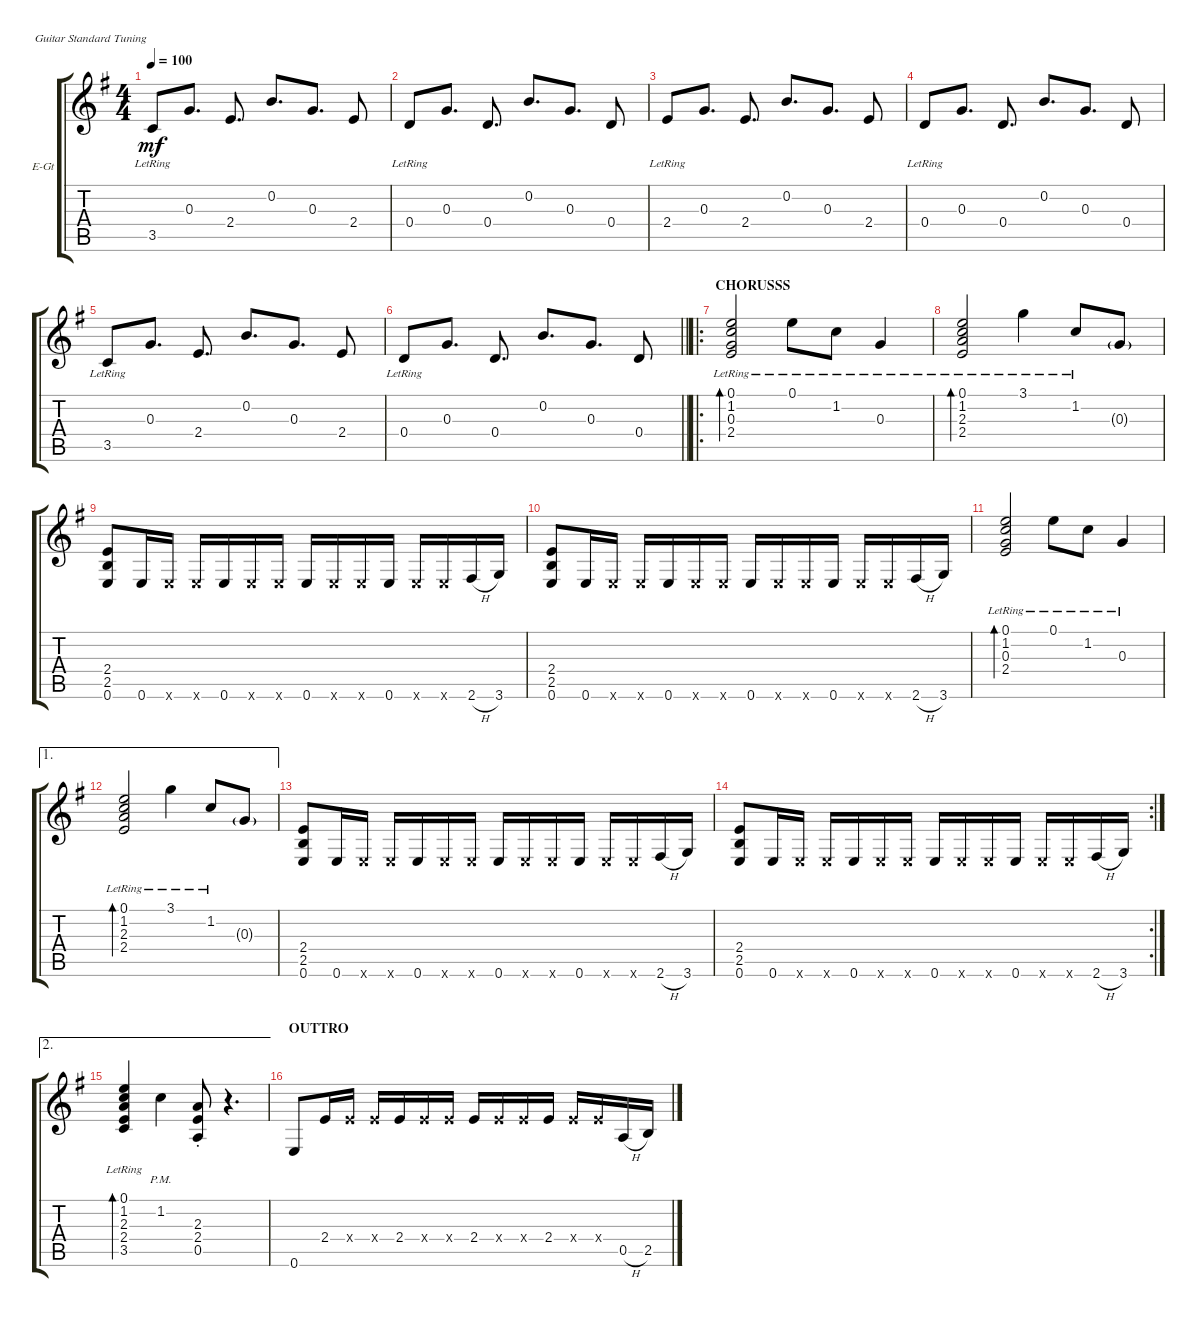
\bracketExtendMode groupsimilarinstruments
\firstSystemTrackNameOrientation horizontal
\otherSystemsTrackNameOrientation horizontal
\track ("EGitar left" "E-Gt") {instrument electricguitarjazz}
\staff {score tabs}
\tuning (E4 B3 G3 D3 A2 E2)
\ts (4 4)
\tempo 100
\clef g2
\ks eminor
3.5{lr}.8{dy mf} 0.3.8{d} 2.4.8{d} 0.2.8{d} 0.3.8{d} 2.4.8 |
0.4{lr}.8 0.3.8{d} 0.4.8{d} 0.2.8{d} 0.3.8{d} 0.4.8 |
2.4{lr}.8 0.3.8{d} 2.4.8{d} 0.2.8{d} 0.3.8{d} 2.4.8 |
0.4{lr}.8 0.3.8{d} 0.4.8{d} 0.2.8{d} 0.3.8{d} 0.4.8 |
3.5{lr}.8 0.3.8{d} 2.4.8{d} 0.2.8{d} 0.3.8{d} 2.4.8 |
\barLineRight lightlight
0.4{lr}.8 0.3.8{d} 0.4.8{d} 0.2.8{d} 0.3.8{d} 0.4.8 |
\ro
\section ("" "CHORUSSS")
(0.1{lr} 1.2{lr} 0.3{lr} 2.4{lr}).2{bd 240} 0.1{lr}.8 1.2{lr}.8 0.3{lr}.4 |
(0.1{lr} 1.2{lr} 2.3{lr} 2.4{lr}).2{bd 120} 3.1{lr}.4 1.2{lr}.8 0.3{g}.8 |
(0.6 2.5 2.4).8 0.6.16 0.6{x}.16 0.6{x}.16 0.6.16 0.6{x}.16 0.6{x}.16 0.6.16 0.6{x}.16 0.6{x}.16 0.6.16 0.6{x}.16 0.6{x}.16 2.6{h}.16 3.6.16 |
(0.6 2.5 2.4).8 0.6.16 0.6{x}.16 0.6{x}.16 0.6.16 0.6{x}.16 0.6{x}.16 0.6.16 0.6{x}.16 0.6{x}.16 0.6.16 0.6{x}.16 0.6{x}.16 2.6{h}.16 3.6.16 |
(0.1{lr} 1.2{lr} 0.3{lr} 2.4{lr}).2{bd 240} 0.1{lr}.8 1.2{lr}.8 0.3{lr}.4 |
\ae 1
(0.1{lr} 1.2{lr} 2.3{lr} 2.4{lr}).2{bd 120} 3.1{lr}.4 1.2{lr}.8 0.3{g}.8 |
(0.6 2.5 2.4).8 0.6.16 0.6{x}.16 0.6{x}.16 0.6.16 0.6{x}.16 0.6{x}.16 0.6.16 0.6{x}.16 0.6{x}.16 0.6.16 0.6{x}.16 0.6{x}.16 2.6{h}.16 3.6.16 |
\rc 2
(0.6 2.5 2.4).8 0.6.16 0.6{x}.16 0.6{x}.16 0.6.16 0.6{x}.16 0.6{x}.16 0.6.16 0.6{x}.16 0.6{x}.16 0.6.16 0.6{x}.16 0.6{x}.16 2.6{h}.16 3.6.16 |
\ae 2
(0.1{lr} 1.2{lr} 2.3{lr} 2.4{lr} 3.5).4{bd 120} 1.2{pm}.4 (2.3{st} 2.4{st} 0.5{st}).8 r.4{d} |
\section ("" "OUTTRO")
0.6.8 2.4.16 2.4{x}.16 2.4{x}.16 2.4.16 2.4{x}.16 2.4{x}.16 2.4.16 2.4{x}.16 2.4{x}.16 2.4.16 2.4{x}.16 2.4{x}.16 0.5{h}.16 2.5.16
